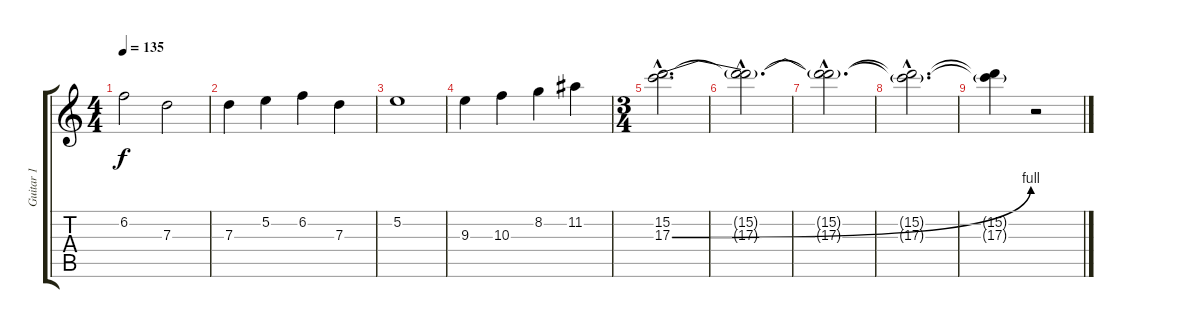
\track ("Guitar 1" "Guitar 1") {instrument distortionguitar}
\staff {score tabs}
\tuning (E4 B3 G3 D3 A2 D2) {hide}
\ts (4 4)
\tempo 135
\clef g2
\ks c
6.2.2{dy f} 7.3.2 |
7.3.4 5.2.4 6.2.4 7.3.4 |
5.2.1 |
9.3.4 10.3.4 8.2.4 11.2.4 |
\ts (3 4)
(15.2{hac} 17.3{be (bend 0 0 60 4) hac}).2{d} |
(15.2{hac t} 17.3{hac t}).2{d} |
(15.2{hac t} 17.3{hac t}).2{d} |
(15.2{hac t} 17.3{hac t}).2{d} |
(15.2{t} 17.3{t}).4 r.2
